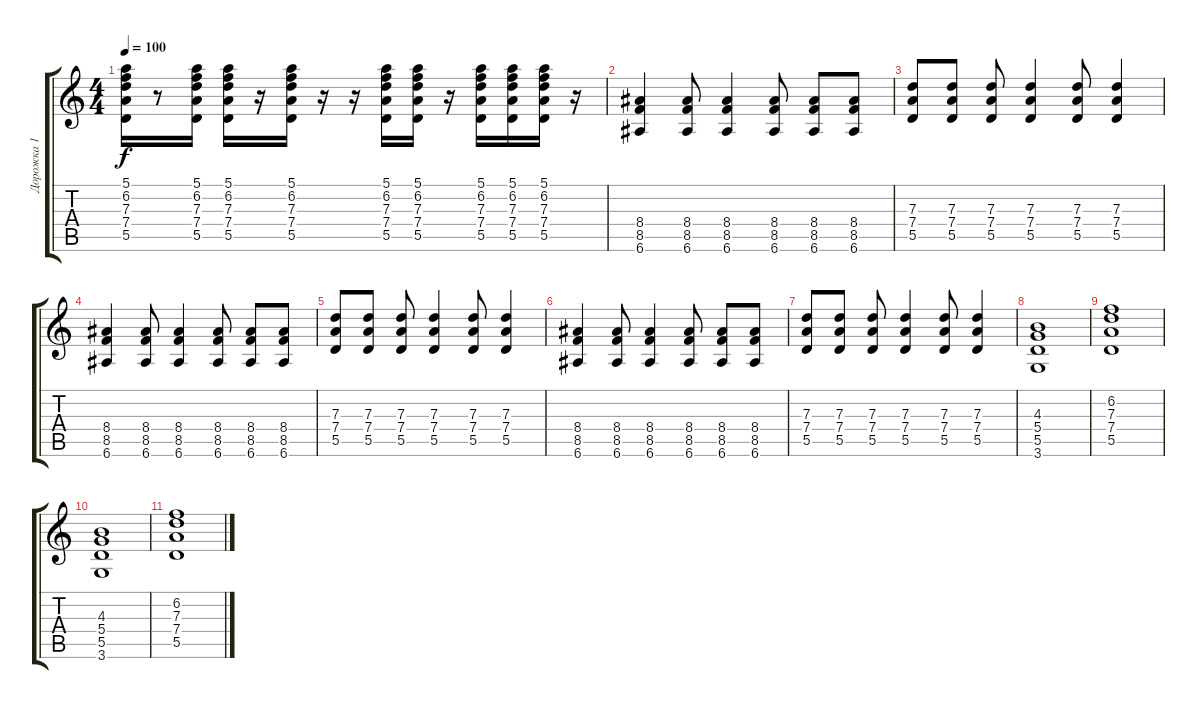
\track ("Дорожка 1" "Дорожка 1") {instrument acousticguitarsteel}
\staff {score tabs}
\tuning (E4 B3 G3 D3 A2 E2) {hide}
\ts (4 4)
\tempo 100
\clef g2
\ks c
(5.1 6.2 7.3 7.4 5.5).16{dy f} r.8 (5.1 6.2 7.3 7.4 5.5).16 (5.1 6.2 7.3 7.4 5.5).16 r.16 (5.1 6.2 7.3 7.4 5.5).16 r.16 r.16 (5.1 6.2 7.3 7.4 5.5).16 (5.1 6.2 7.3 7.4 5.5).16 r.16 (5.1 6.2 7.3 7.4 5.5).16 (5.1 6.2 7.3 7.4 5.5).16 (5.1 6.2 7.3 7.4 5.5).16 r.16 |
(8.4 8.5 6.6).4 (8.4 8.5 6.6).8 (8.4 8.5 6.6).4 (8.4 8.5 6.6).8 (8.4 8.5 6.6).8 (8.4 8.5 6.6).8 |
(7.3 7.4 5.5).8 (7.3 7.4 5.5).8 (7.3 7.4 5.5).8 (7.3 7.4 5.5).4 (7.3 7.4 5.5).8 (7.3 7.4 5.5).4 |
(8.4 8.5 6.6).4 (8.4 8.5 6.6).8 (8.4 8.5 6.6).4 (8.4 8.5 6.6).8 (8.4 8.5 6.6).8 (8.4 8.5 6.6).8 |
(7.3 7.4 5.5).8 (7.3 7.4 5.5).8 (7.3 7.4 5.5).8 (7.3 7.4 5.5).4 (7.3 7.4 5.5).8 (7.3 7.4 5.5).4 |
(8.4 8.5 6.6).4 (8.4 8.5 6.6).8 (8.4 8.5 6.6).4 (8.4 8.5 6.6).8 (8.4 8.5 6.6).8 (8.4 8.5 6.6).8 |
(7.3 7.4 5.5).8 (7.3 7.4 5.5).8 (7.3 7.4 5.5).8 (7.3 7.4 5.5).4 (7.3 7.4 5.5).8 (7.3 7.4 5.5).4 |
(4.3 5.4 5.5 3.6).1 |
(6.2 7.3 7.4 5.5).1 |
(4.3 5.4 5.5 3.6).1 |
(6.2 7.3 7.4 5.5).1
